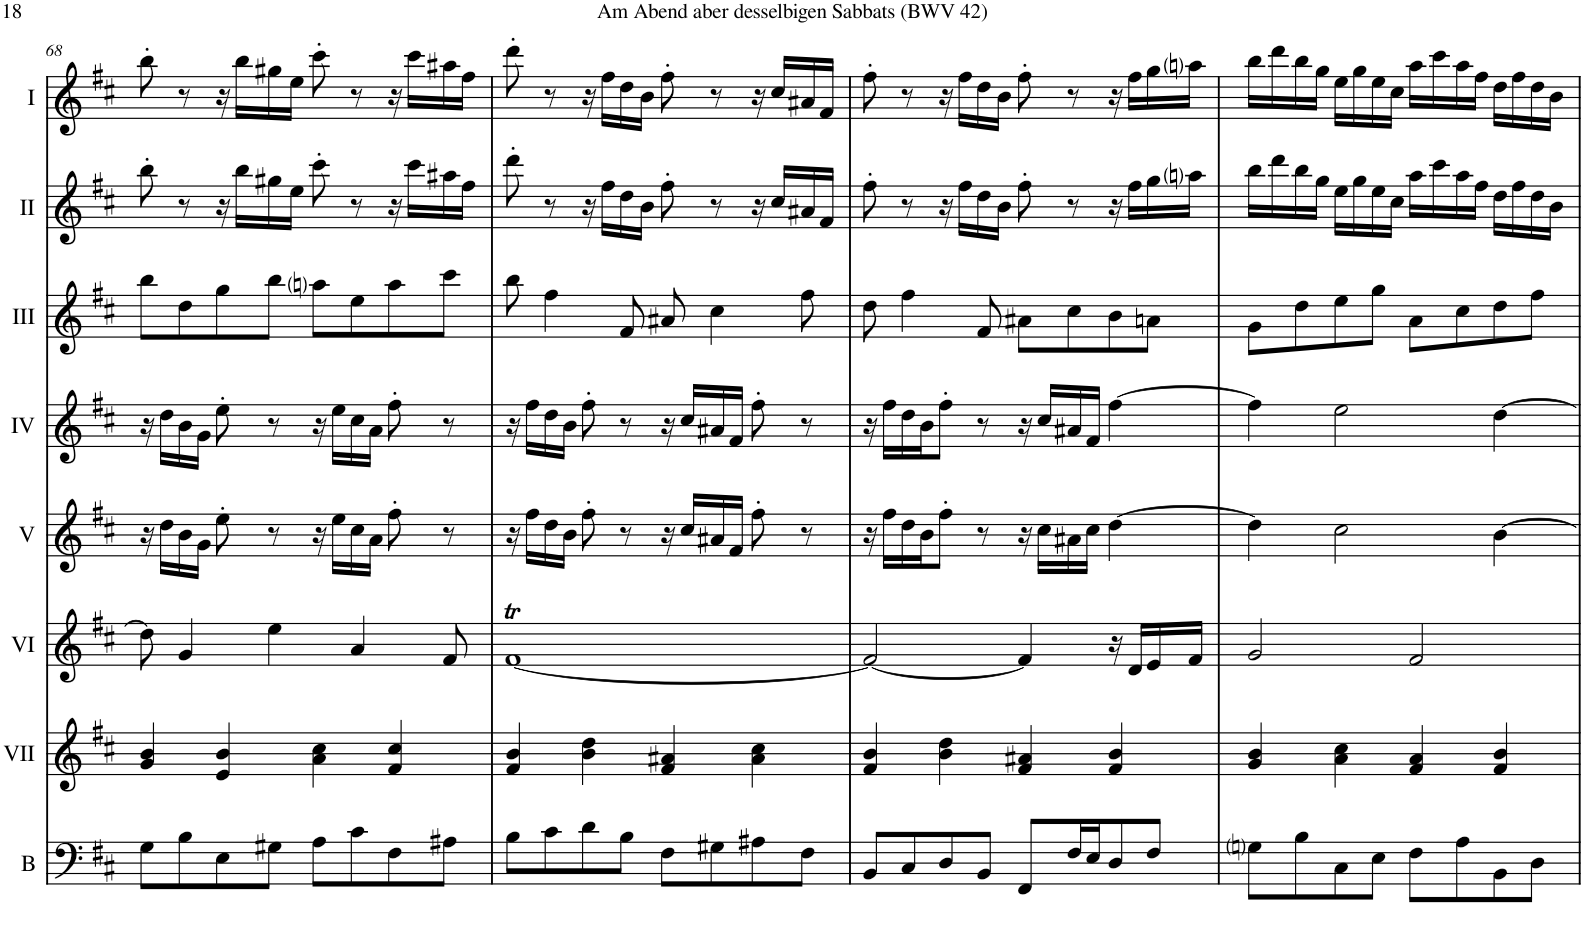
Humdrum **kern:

**kern	**kern	**kern	**kern	**kern	**kern	**kern	**kern
*part8	*part7	*part6	*part5	*part4	*part3	*part2	*part1
*staff8	*staff7	*staff6	*staff5	*staff4	*staff3	*staff2	*staff1
*I"Bass	*I"Acc. 7	*I"Acc. 6	*I"Acc. 5	*I"Acc. 4	*I"Acc. 3	*I"Acc. 2	*I"Acc. 1
*I'B	*	*	*	*	*	*	*
!!LO:PB:g=z
*clefF4	*clefG2	*clefG2	*clefG2	*clefG2	*clefG2	*clefG2	*clefG2
*Trd7c12	*	*Trd7c12	*	*	*Trd7c12	*	*
*k[f#c#]	*k[f#c#]	*k[f#c#]	*k[f#c#]	*k[f#c#]	*k[f#c#]	*k[f#c#]	*k[f#c#]
*M2/2	*M2/2	*M2/2	*M2/2	*M2/2	*M2/2	*M2/2	*M2/2
*met(c|)	*met(c|)	*met(c|)	*met(c|)	*met(c|)	*met(c|)	*met(c|)	*met(c|)
=68	=68	=68	=68	=68	=68	=68	=68
8G\L	4g/ 4b/	8dd\]	16r	16r	8bb\L	8bb'\	8bb'\
.	.	.	16dd\LL	16dd\LL	.	.	.
8B\	.	4g/	16b\	16b\	8dd\	8r	8r
.	.	.	16g\JJ	16g\JJ	.	.	.
8E\	4e/ 4b/	.	8ee'\	8ee'\	8gg\	16r	16r
.	.	.	.	.	.	16bb\LL	16bb\LL
8G#X\J	.	4ee\	8r	8r	8bb\J	16gg#X\	16gg#X\
.	.	.	.	.	.	16ee\JJ	16ee\JJ
8A\L	4a\ 4cc#\	.	16r	16r	8aani\L	8ccc#'\	8ccc#'\
.	.	.	16ee\LL	16ee\LL	.	.	.
8c#\	.	4a/	16cc#\	16cc#\	8ee\	8r	8r
.	.	.	16a\JJ	16a\JJ	.	.	.
8F#\	4f#/ 4cc#/	.	8ff#'\	8ff#'\	8aa\	16r	16r
.	.	.	.	.	.	16ccc#\LL	16ccc#\LL
8A#X\J	.	8f#/	8r	8r	8ccc#\J	16aa#X\	16aa#X\
.	.	.	.	.	.	16ff#\JJ	16ff#\JJ
=69	=69	=69	=69	=69	=69	=69	=69
8B\L	4f#/ 4b/	[1f#t	16r	16r	8bb\	8ddd'\	8ddd'\
.	.	.	16ff#\LL	16ff#\LL	.	.	.
8c#\	.	.	16dd\	16dd\	4ff#\	8r	8r
.	.	.	16b\JJ	16b\JJ	.	.	.
8d\	4b\ 4dd\	.	8ff#'\	8ff#'\	.	16r	16r
.	.	.	.	.	.	16ff#\LL	16ff#\LL
8B\J	.	.	8r	8r	8f#/	16dd\	16dd\
.	.	.	.	.	.	16b\JJ	16b\JJ
8F#\L	4f#/ 4a#X/	.	16r	16r	8a#X/	8ff#'\	8ff#'\
.	.	.	16cc#/LL	16cc#/LL	.	.	.
8G#X\	.	.	16a#X/	16a#X/	4cc#\	8r	8r
.	.	.	16f#/JJ	16f#/JJ	.	.	.
8A#X\	4a#\ 4cc#\	.	8ff#'\	8ff#'\	.	16r	16r
.	.	.	.	.	.	16cc#/LL	16cc#/LL
8F#\J	.	.	8r	8r	8ff#\	16a#X/	16a#X/
.	.	.	.	.	.	16f#/JJ	16f#/JJ
=70	=70	=70	=70	=70	=70	=70	=70
8BB/L	4f#/ 4b/	2f#/_	16r	16r	8dd\	8ff#'\	8ff#'\
.	.	.	16ff#\LL	16ff#\LL	.	.	.
8C#/	.	.	16dd\	16dd\	4ff#\	8r	8r
.	.	.	16b\J	16b\J	.	.	.
8D/	4b\ 4dd\	.	8ff#'\J	8ff#'\J	.	16r	16r
.	.	.	.	.	.	16ff#\LL	16ff#\LL
8BB/J	.	.	8r	8r	8f#/	16dd\	16dd\
.	.	.	.	.	.	16b\JJ	16b\JJ
8FF#/L	4f#/ 4a#X/	4f#/]	16r	16r	8a#X\L	8ff#'\	8ff#'\
.	.	.	16cc#\LL	16cc#/LL	.	.	.
16F#/L	.	.	16a#X\	16a#X/	8cc#\	8r	8r
16E/J	.	.	16cc#\JJ	16f#/JJ	.	.	.
8D/	4f#/ 4b/	16r	[4dd\	[4ff#\	8b\	16r	16r
.	.	16d/LL	.	.	.	16ff#\LL	16ff#\LL
8F#/J	.	16e/	.	.	8an\J	16gg\	16gg\
.	.	16f#/JJ	.	.	.	16aani\JJ	16aani\JJ
=71	=71	=71	=71	=71	=71	=71	=71
8Gni\L	4g/ 4b/	2g/	4dd\]	4ff#\]	8g\L	16bb\LL	16bb\LL
.	.	.	.	.	.	16ddd\	16ddd\
8B\	.	.	.	.	8dd\	16bb\	16bb\
.	.	.	.	.	.	16gg\JJ	16gg\JJ
8C#\	4a\ 4cc#\	.	2cc#\	2ee\	8ee\	16ee\LL	16ee\LL
.	.	.	.	.	.	16gg\	16gg\
8E\J	.	.	.	.	8gg\J	16ee\	16ee\
.	.	.	.	.	.	16cc#\JJ	16cc#\JJ
8F#\L	4f#/ 4a/	2f#/	.	.	8a\L	16aa\LL	16aa\LL
.	.	.	.	.	.	16ccc#\	16ccc#\
8A\	.	.	.	.	8cc#\	16aa\	16aa\
.	.	.	.	.	.	16ff#\JJ	16ff#\JJ
8BB\	4f#/ 4b/	.	[4b\	[4dd\	8dd\	16dd\LL	16dd\LL
.	.	.	.	.	.	16ff#\	16ff#\
8D\J	.	.	.	.	8ff#\J	16dd\	16dd\
.	.	.	.	.	.	16b\JJ	16b\JJ
=	=	=	=	=	=	=	=
*-	*-	*-	*-	*-	*-	*-	*-
